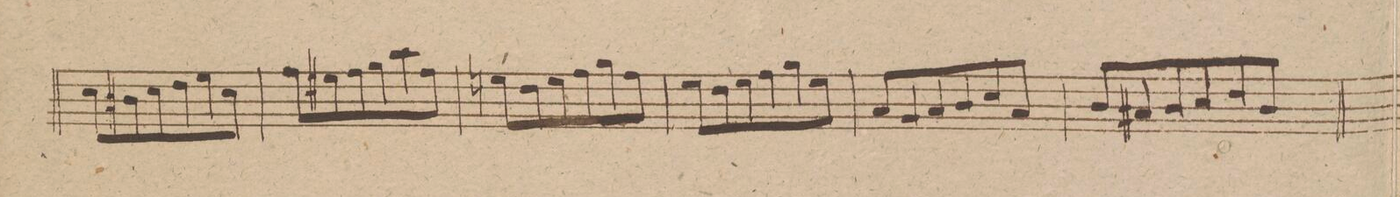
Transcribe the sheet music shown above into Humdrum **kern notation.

**kern
*I"Organo.
*clefF4
*k[f#]
*M3/4
8E\L
8D#X\
8E\
8F#\
8G\
8E\J
=29
8A\L
8G#X\
8A\
8B\
*8\left
8c\
*8\right
8A\J
=30
8Gn\L
8F#\
8G\
8A\
8B\
8A\J
=31
8G\L
8F#\
8G\
8A\
8B\
8G\J
=32
8C/L
8BB/
8C/
8D\
8E\
8C/J
=33
8DL/
8C#X/
8D\
8E\
8F#\
8D\J
=34
*-
